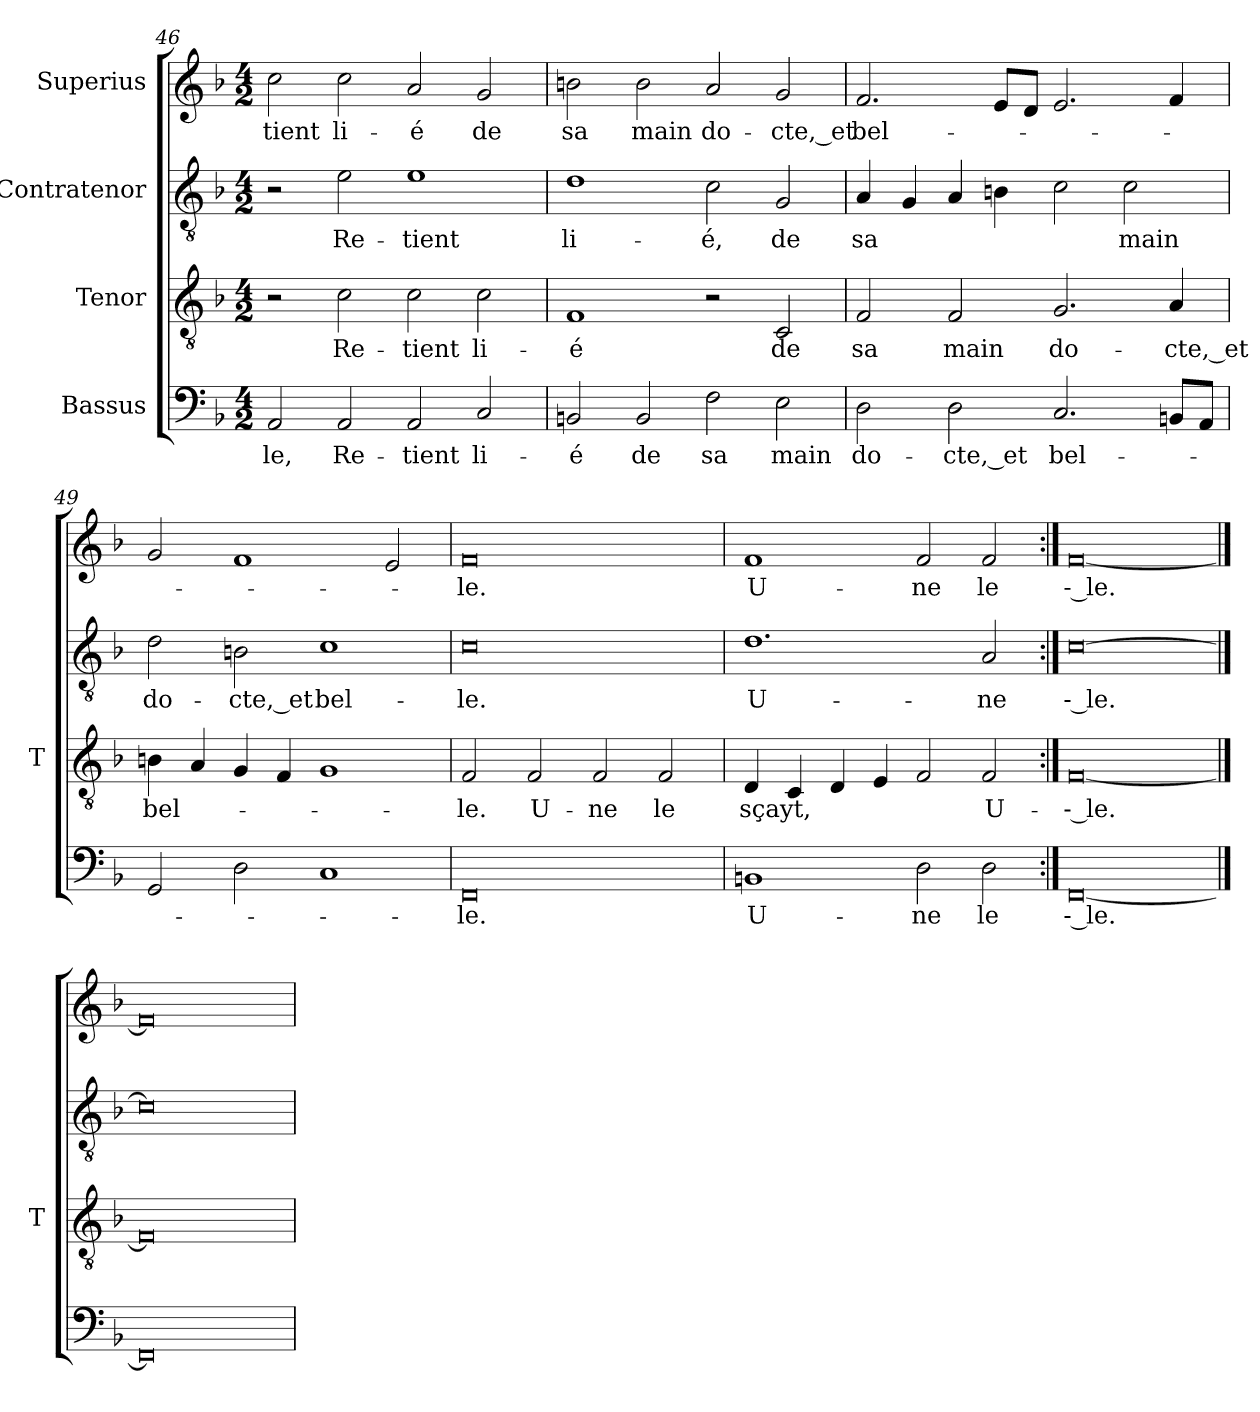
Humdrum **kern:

**kern	**text	**kern	**text	**kern	**text	**kern	**text
*part4	*part4	*part3	*part3	*part2	*part2	*part1	*part1
*staff4	*staff4	*staff3	*staff3	*staff2	*staff2	*staff1	*staff1
*I"Bassus	*	*I"Tenor	*	*I"Contratenor	*	*I"Superius	*
*	*	*I'T	*	*	*	*	*
*clefF4	*	*clefGv2	*	*clefGv2	*	*clefG2	*
*k[b-]	*	*k[b-]	*	*k[b-]	*	*k[b-]	*
*M4/2	*	*M4/2	*	*M4/2	*	*M4/2	*
=46	=46	=46	=46	=46	=46	=46	=46
2AA	-le,	2r	.	2r	.	2cc	-tient
2AA	Re-	2c	Re-	2e	Re-	2cc	li-
2AA	-tient	2c	-tient	1e	-tient	2a	-é
2C	li-	2c	li-	.	.	2g	-de
=47	=47	=47	=47	=47	=47	=47	=47
2BBn	-é	1F	-é	1d	li-	2bn	-sa
2BB	-de	.	.	.	.	2b	-main
2F	-sa	2r	.	2c	-é,	2a	do-
2E	-main	2C	-de	2G	-de	2g	-cte,_et
=48	=48	=48	=48	=48	=48	=48	=48
2D	do-	2F	-sa	4A	-sa	2.f	bel-
.	.	.	.	4G	.	.	.
2D	-cte,_et	2F	-main	4A	.	.	.
.	.	.	.	4Bn	.	8eL	.
.	.	.	.	.	.	8dJ	.
2.C	bel-	2.G	do-	2c	.	2.e	.
.	.	.	.	2c	-main	.	.
8BBnL	.	4A	-cte,_et	.	.	4f	.
8AAJ	.	.	.	.	.	.	.
=49	=49	=49	=49	=49	=49	=49	=49
2GG	.	4Bn	bel-	2d	do-	2g	.
.	.	4A	.	.	.	.	.
2D	.	4G	.	2Bn	-cte,_et	1f	.
.	.	4F	.	.	.	.	.
1C	.	1G	.	1c	bel-	.	.
.	.	.	.	.	.	2e	.
=50	=50	=50	=50	=50	=50	=50	=50
0FF	-le.	2F	-le.	0c	-le.	0f	-le.
.	.	2F	U-	.	.	.	.
.	.	2F	-ne	.	.	.	.
.	.	2F	-le	.	.	.	.
=51	=51	=51	=51	=51	=51	=51	=51
1BBn	U-	4D	-sçayt,	1.d	U-	1f	U-
.	.	4C	.	.	.	.	.
.	.	4D	.	.	.	.	.
.	.	4E	.	.	.	.	.
2D	-ne	2F	.	.	.	2f	-ne
2D	-le	2F	U-	2A	-ne	2f	-le
=52:|!	=52:|!	=52:|!	=52:|!	=52:|!	=52:|!	=52:|!	=52:|!
[0FF	-- le.	[0F	-- le.	[0c	-- le.	[0f	-- le.
==53	==53	==53	==53	==53	==53	==53	==53
0FF]	.	0F]	.	0c]	.	0f]	.
=	=	=	=	=	=	=	=
*-	*-	*-	*-	*-	*-	*-	*-
